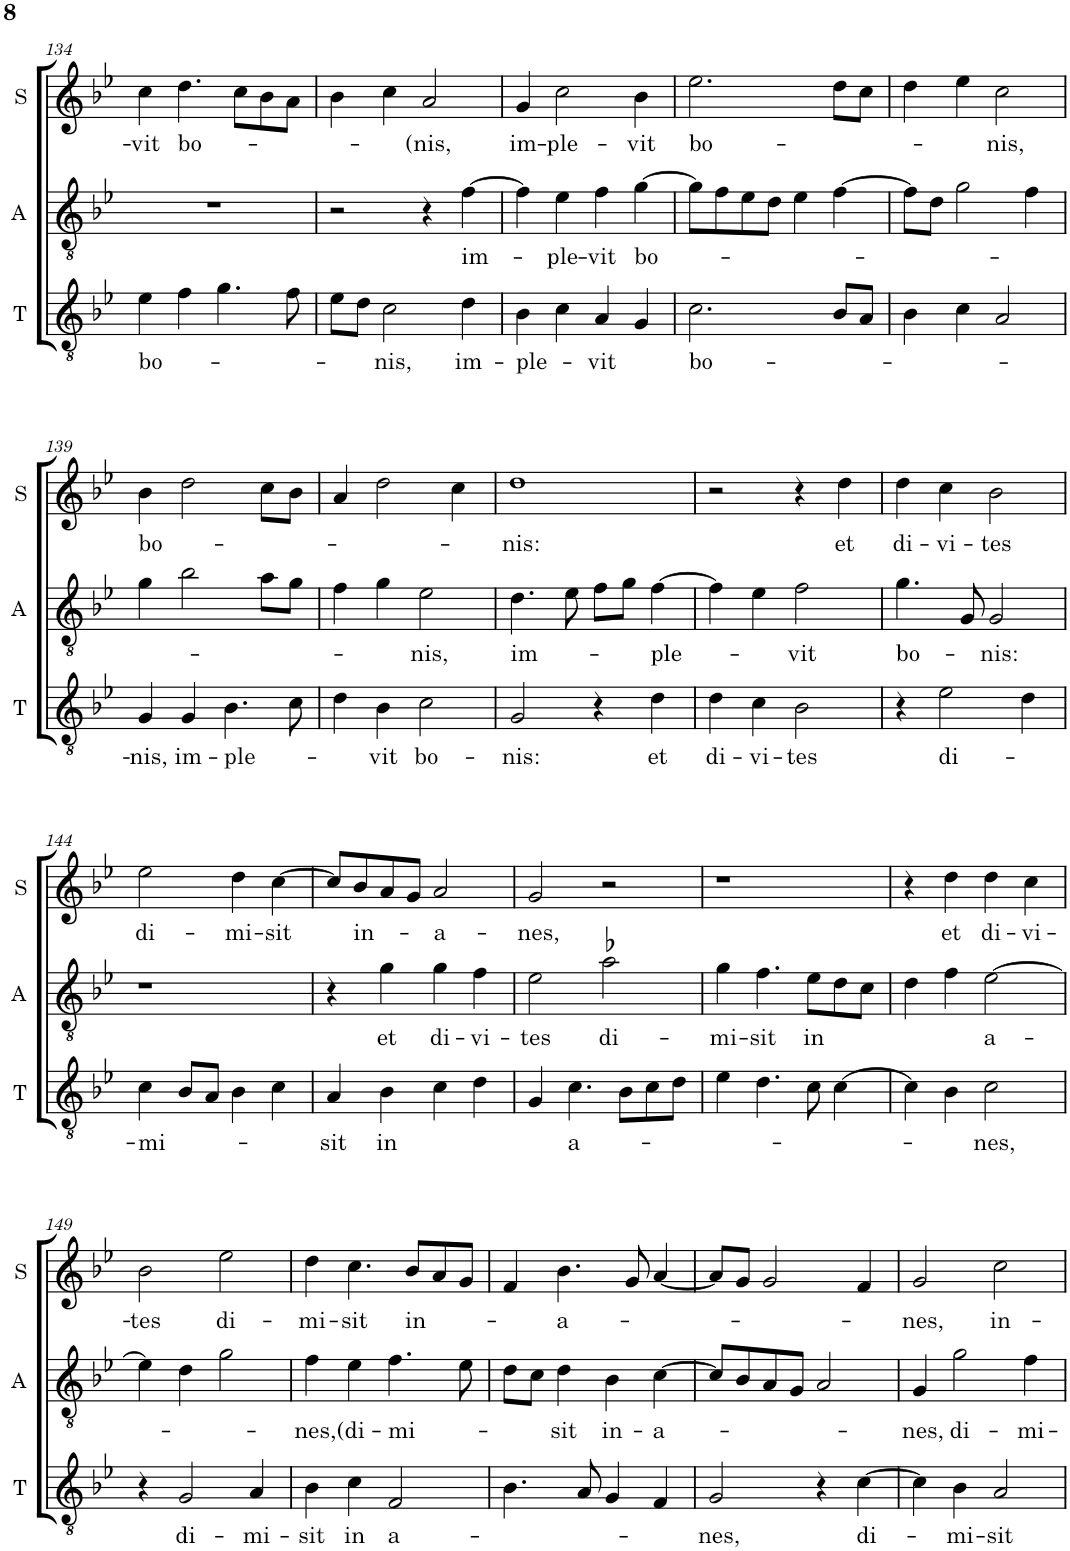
**kern	**text	**kern	**text	**kern	**text
*part3	*part3	*part2	*part2	*part1	*part1
*staff3	*staff3	*staff2	*staff2	*staff1	*staff1
*I"T	*	*I"A	*	*I"S	*
*I'T	*	*I'A	*	*I'S	*
!!LO:PB:g=z
*clefGv2	*	*clefGv2	*	*clefG2	*
*k[b-e-]	*	*k[b-e-]	*	*k[b-e-]	*
*M2/2	*	*M2/2	*	*M2/2	*
*met(c|)	*	*met(c|)	*	*met(c|)	*
=134	=134	=134	=134	=134	=134
!	!LO:LY:b	!	!	!	!LO:LY:b
4e-\	bo-	1r	.	4cc\	-vit
!	!	!	!	!	!LO:LY:b
4f\	.	.	.	4.dd\	bo-
4.g\	.	.	.	.	.
.	.	.	.	8cc\L	.
.	.	.	.	8b-\	.
8f\	.	.	.	8a\J	.
=135	=135	=135	=135	=135	=135
8e-\L	.	2r	.	4b-\	.
8d\J	.	.	.	.	.
!	!LO:LY:b	!	!	!	!
2c\	-nis,	.	.	4cc\	.
!	!	!	!	!	!LO:LY:b
.	.	4r	.	2a/	-(nis,
!	!LO:LY:b	!	!LO:LY:b	!	!
4d\	im-	[4f\	im-	.	.
=136	=136	=136	=136	=136	=136
!	!LO:LY:b	!	!	!	!LO:LY:b
4B-\	-ple-	4f\]	.	4g/	im-
!	!	!	!LO:LY:b	!	!LO:LY:b
4c\	.	4e-\	-ple-	2cc\	-ple-
!	!LO:LY:b	!	!LO:LY:b	!	!
4A/	-vit	4f\	-vit	.	.
!	!	!	!LO:LY:b	!	!LO:LY:b
4G/	.	[4g\	bo-	4b-\	-vit
=137	=137	=137	=137	=137	=137
!	!LO:LY:b	!	!	!	!LO:LY:b
2.c\	bo-	8g\L]	.	2.ee-\	bo-
.	.	8f\	.	.	.
.	.	8e-\	.	.	.
.	.	8d\J	.	.	.
.	.	4e-\	.	.	.
8B-/L	.	[4f\	.	8dd\L	.
8A/J	.	.	.	8cc\J	.
=138	=138	=138	=138	=138	=138
4B-\	.	8f\L]	.	4dd\	.
.	.	8d\J	.	.	.
4c\	.	2g\	.	4ee-\	.
!	!	!	!	!	!LO:LY:b
2A/	.	.	.	2cc\	-nis,
.	.	4f\	.	.	.
!!LO:LB:g=z
=139	=139	=139	=139	=139	=139
!	!LO:LY:b	!	!	!	!LO:LY:b
4G/	-nis,	4g\	.	4b-\	bo-
!	!LO:LY:b	!	!	!	!
4G/	im-	2b-\	.	2dd\	.
!	!LO:LY:b	!	!	!	!
4.B-\	-ple-	.	.	.	.
.	.	8a\L	.	8cc\L	.
8c\	.	8g\J	.	8b-\J	.
=140	=140	=140	=140	=140	=140
4d\	.	4f\	.	4a/	.
!	!LO:LY:b	!	!	!	!
4B-\	-vit	4g\	.	2dd\	.
!	!LO:LY:b	!	!LO:LY:b	!	!
2c\	bo-	2e-\	-nis,	.	.
.	.	.	.	4cc\	.
=141	=141	=141	=141	=141	=141
!	!LO:LY:b	!	!LO:LY:b	!	!LO:LY:b
2G/	-nis:	4.d\	im-	1dd	-nis:
.	.	8e-\	.	.	.
4r	.	8f\L	.	.	.
.	.	8g\J	.	.	.
!	!LO:LY:b	!	!LO:LY:b	!	!
4d\	et	[4f\	-ple-	.	.
=142	=142	=142	=142	=142	=142
!	!LO:LY:b	!	!	!	!
4d\	di-	4f\]	.	2r	.
!	!LO:LY:b	!	!	!	!
4c\	-vi-	4e-\	.	.	.
!	!LO:LY:b	!	!LO:LY:b	!	!
2B-\	-tes	2f\	-vit	4r	.
!	!	!	!	!	!LO:LY:b
.	.	.	.	4dd\	et
=143	=143	=143	=143	=143	=143
!	!	!	!LO:LY:b	!	!LO:LY:b
4r	.	4.g\	bo-	4dd\	di-
!	!LO:LY:b	!	!	!	!LO:LY:b
2e-\	di-	.	.	4cc\	-vi-
.	.	8G/	.	.	.
!	!	!	!LO:LY:b	!	!LO:LY:b
.	.	2G/	-nis:	2b-\	-tes
4d\	.	.	.	.	.
!!LO:LB:g=z
=144	=144	=144	=144	=144	=144
!	!LO:LY:b	!	!	!	!LO:LY:b
4c\	-mi-	1r	.	2ee-\	di-
8B-/L	.	.	.	.	.
8A/J	.	.	.	.	.
!	!	!	!	!	!LO:LY:b
4B-\	.	.	.	4dd\	-mi-
!	!	!	!	!	!LO:LY:b
4c\	.	.	.	[4cc\	-sit
=145	=145	=145	=145	=145	=145
!	!LO:LY:b	!	!	!	!
4A/	-sit	4r	.	8cc/L]	.
!	!	!	!	!	!LO:LY:b
.	.	.	.	8b-/	in-
!	!LO:LY:b	!	!LO:LY:b	!	!
4B-\	in	4g\	et	8a/	.
.	.	.	.	8g/J	.
!	!	!	!LO:LY:b	!	!LO:LY:b
4c\	.	4g\	di-	2a/	-a-
!	!	!	!LO:LY:b	!	!
4d\	.	4f\	-vi-	.	.
=146	=146	=146	=146	=146	=146
!	!	!	!LO:LY:b	!	!LO:LY:b
4G/	.	2e-\	-tes	2g/	-nes,
!	!LO:LY:b	!	!	!	!
4.c\	a-	.	.	.	.
!	!	!	!LO:LY:b	!	!
.	.	2a-X\	di-	2r	.
8B-\L	.	.	.	.	.
8c\	.	.	.	.	.
8d\J	.	.	.	.	.
=147	=147	=147	=147	=147	=147
!	!	!	!LO:LY:b	!	!
4e-\	.	4g\	-mi-	1r	.
!	!	!	!LO:LY:b	!	!
4.d\	.	4.f\	-sit	.	.
!	!	!	!LO:LY:b	!	!
8c\	.	8e-\L	in	.	.
[4c\	.	8d\	.	.	.
.	.	8c\J	.	.	.
=148	=148	=148	=148	=148	=148
4c\]	.	4d\	.	4r	.
!	!	!	!	!	!LO:LY:b
4B-\	.	4f\	.	4dd\	et
!	!LO:LY:b	!	!LO:LY:b	!	!LO:LY:b
2c\	-nes,	[2e-\	a-	4dd\	di-
!	!	!	!	!	!LO:LY:b
.	.	.	.	4cc\	-vi-
!!LO:LB:g=z
=149	=149	=149	=149	=149	=149
!	!	!	!	!	!LO:LY:b
4r	.	4e-\]	.	2b-\	-tes
!	!LO:LY:b	!	!	!	!
2G/	di-	4d\	.	.	.
!	!	!	!	!	!LO:LY:b
.	.	2g\	.	2ee-\	di-
!	!LO:LY:b	!	!	!	!
4A/	-mi-	.	.	.	.
=150	=150	=150	=150	=150	=150
!	!LO:LY:b	!	!LO:LY:b	!	!LO:LY:b
4B-\	-sit	4f\	-nes,	4dd\	-mi-
!	!LO:LY:b	!	!LO:LY:b	!	!LO:LY:b
4c\	in	4e-\	(di-	4.cc\	-sit
!	!LO:LY:b	!	!LO:LY:b	!	!
2F/	a-	4.f\	-mi-	.	.
!	!	!	!	!	!LO:LY:b
.	.	.	.	8b-/L	in-
.	.	.	.	8a/	.
.	.	8e-\	.	8g/J	.
=151	=151	=151	=151	=151	=151
4.B-\	.	8d\L	.	4f/	.
.	.	8c\J	.	.	.
!	!	!	!LO:LY:b	!	!LO:LY:b
.	.	4d\	-sit	4.b-\	-a-
8A/	.	.	.	.	.
!	!	!	!LO:LY:b	!	!
4G/	.	4B-\	in-	.	.
.	.	.	.	8g/	.
!	!	!	!LO:LY:b	!	!
4F/	.	[4c\	-a-	[4a/	.
=152	=152	=152	=152	=152	=152
!	!LO:LY:b	!	!	!	!
2G/	-nes,	8c/L]	.	8a/L]	.
.	.	8B-/	.	8g/J	.
.	.	8A/	.	2g/	.
.	.	8G/J	.	.	.
4r	.	2A/	.	.	.
!	!LO:LY:b	!	!	!	!
[4c\	di-	.	.	4f/	.
=153	=153	=153	=153	=153	=153
!	!	!	!LO:LY:b	!	!LO:LY:b
4c\]	.	4G/	-nes,	2g/	-nes,
!	!LO:LY:b	!	!LO:LY:b	!	!
4B-\	-mi-	2g\	di-	.	.
!	!LO:LY:b	!	!	!	!LO:LY:b
2A/	-sit	.	.	2cc\	in-
!	!	!	!LO:LY:b	!	!
.	.	4f\	-mi-	.	.
=	=	=	=	=	=
*-	*-	*-	*-	*-	*-
